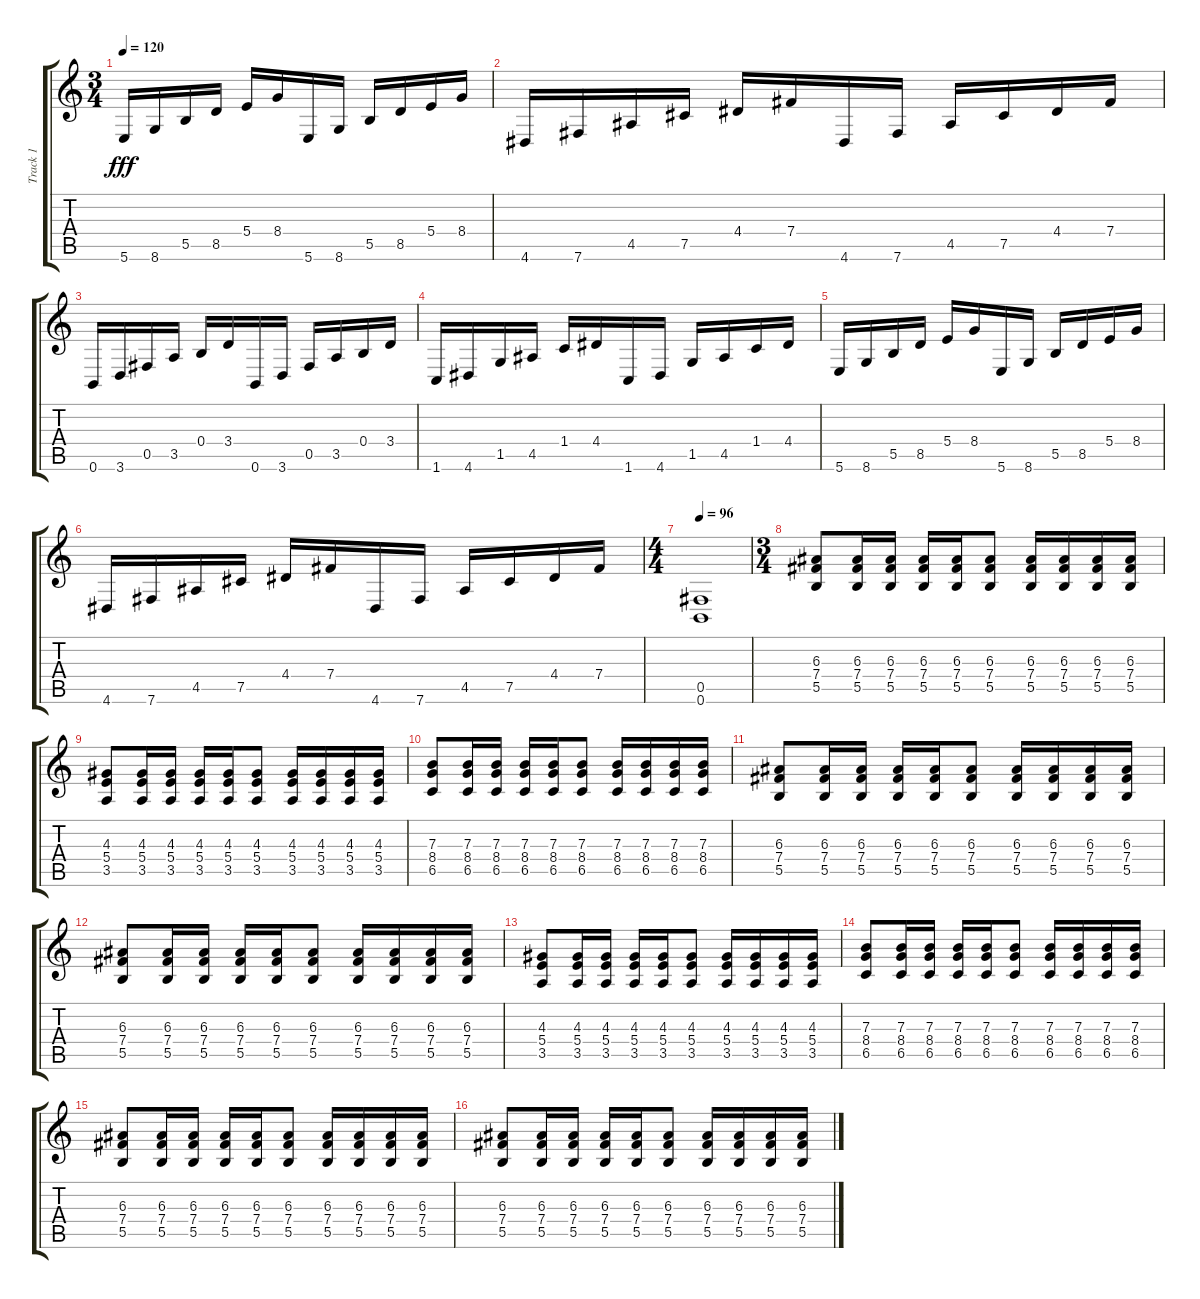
\track ("Track 1" "Track 1") {instrument distortionguitar}
\staff {score tabs}
\tuning (Db4 Ab3 E3 B2 Gb2 B1) {hide}
\ts (3 4)
\tempo 120
\clef g2
\ks c
5.6.16{dy fff} 8.6.16 5.5.16 8.5.16 5.4.16 8.4.16 5.6.16 8.6.16 5.5.16 8.5.16 5.4.16 8.4.16 |
4.6.16 7.6.16 4.5.16 7.5.16 4.4.16 7.4.16 4.6.16 7.6.16 4.5.16 7.5.16 4.4.16 7.4.16 |
0.6.16 3.6.16 0.5.16 3.5.16 0.4.16 3.4.16 0.6.16 3.6.16 0.5.16 3.5.16 0.4.16 3.4.16 |
1.6.16 4.6.16 1.5.16 4.5.16 1.4.16 4.4.16 1.6.16 4.6.16 1.5.16 4.5.16 1.4.16 4.4.16 |
5.6.16 8.6.16 5.5.16 8.5.16 5.4.16 8.4.16 5.6.16 8.6.16 5.5.16 8.5.16 5.4.16 8.4.16 |
4.6.16 7.6.16 4.5.16 7.5.16 4.4.16 7.4.16 4.6.16 7.6.16 4.5.16 7.5.16 4.4.16 7.4.16 |
\ts (4 4)
\tempo 96
(0.5 0.6).1 |
\ts (3 4)
(6.3 7.4 5.5).8{instrument electricguitarclean} (6.3 7.4 5.5).16 (6.3 7.4 5.5).16 (6.3 7.4 5.5).16 (6.3 7.4 5.5).16 (6.3 7.4 5.5).8 (6.3 7.4 5.5).16 (6.3 7.4 5.5).16 (6.3 7.4 5.5).16 (6.3 7.4 5.5).16 |
(4.3 5.4 3.5).8 (4.3 5.4 3.5).16 (4.3 5.4 3.5).16 (4.3 5.4 3.5).16 (4.3 5.4 3.5).16 (4.3 5.4 3.5).8 (4.3 5.4 3.5).16 (4.3 5.4 3.5).16 (4.3 5.4 3.5).16 (4.3 5.4 3.5).16 |
(7.3 8.4 6.5).8 (7.3 8.4 6.5).16 (7.3 8.4 6.5).16 (7.3 8.4 6.5).16 (7.3 8.4 6.5).16 (7.3 8.4 6.5).8 (7.3 8.4 6.5).16 (7.3 8.4 6.5).16 (7.3 8.4 6.5).16 (7.3 8.4 6.5).16 |
(6.3 7.4 5.5).8 (6.3 7.4 5.5).16 (6.3 7.4 5.5).16 (6.3 7.4 5.5).16 (6.3 7.4 5.5).16 (6.3 7.4 5.5).8 (6.3 7.4 5.5).16 (6.3 7.4 5.5).16 (6.3 7.4 5.5).16 (6.3 7.4 5.5).16 |
(6.3 7.4 5.5).8{instrument electricguitarclean} (6.3 7.4 5.5).16 (6.3 7.4 5.5).16 (6.3 7.4 5.5).16 (6.3 7.4 5.5).16 (6.3 7.4 5.5).8 (6.3 7.4 5.5).16 (6.3 7.4 5.5).16 (6.3 7.4 5.5).16 (6.3 7.4 5.5).16 |
(4.3 5.4 3.5).8 (4.3 5.4 3.5).16 (4.3 5.4 3.5).16 (4.3 5.4 3.5).16 (4.3 5.4 3.5).16 (4.3 5.4 3.5).8 (4.3 5.4 3.5).16 (4.3 5.4 3.5).16 (4.3 5.4 3.5).16 (4.3 5.4 3.5).16 |
(7.3 8.4 6.5).8 (7.3 8.4 6.5).16 (7.3 8.4 6.5).16 (7.3 8.4 6.5).16 (7.3 8.4 6.5).16 (7.3 8.4 6.5).8 (7.3 8.4 6.5).16 (7.3 8.4 6.5).16 (7.3 8.4 6.5).16 (7.3 8.4 6.5).16 |
(6.3 7.4 5.5).8 (6.3 7.4 5.5).16 (6.3 7.4 5.5).16 (6.3 7.4 5.5).16 (6.3 7.4 5.5).16 (6.3 7.4 5.5).8 (6.3 7.4 5.5).16 (6.3 7.4 5.5).16 (6.3 7.4 5.5).16 (6.3 7.4 5.5).16 |
(6.3 7.4 5.5).8{instrument electricguitarclean} (6.3 7.4 5.5).16 (6.3 7.4 5.5).16 (6.3 7.4 5.5).16 (6.3 7.4 5.5).16 (6.3 7.4 5.5).8 (6.3 7.4 5.5).16 (6.3 7.4 5.5).16 (6.3 7.4 5.5).16 (6.3 7.4 5.5).16
